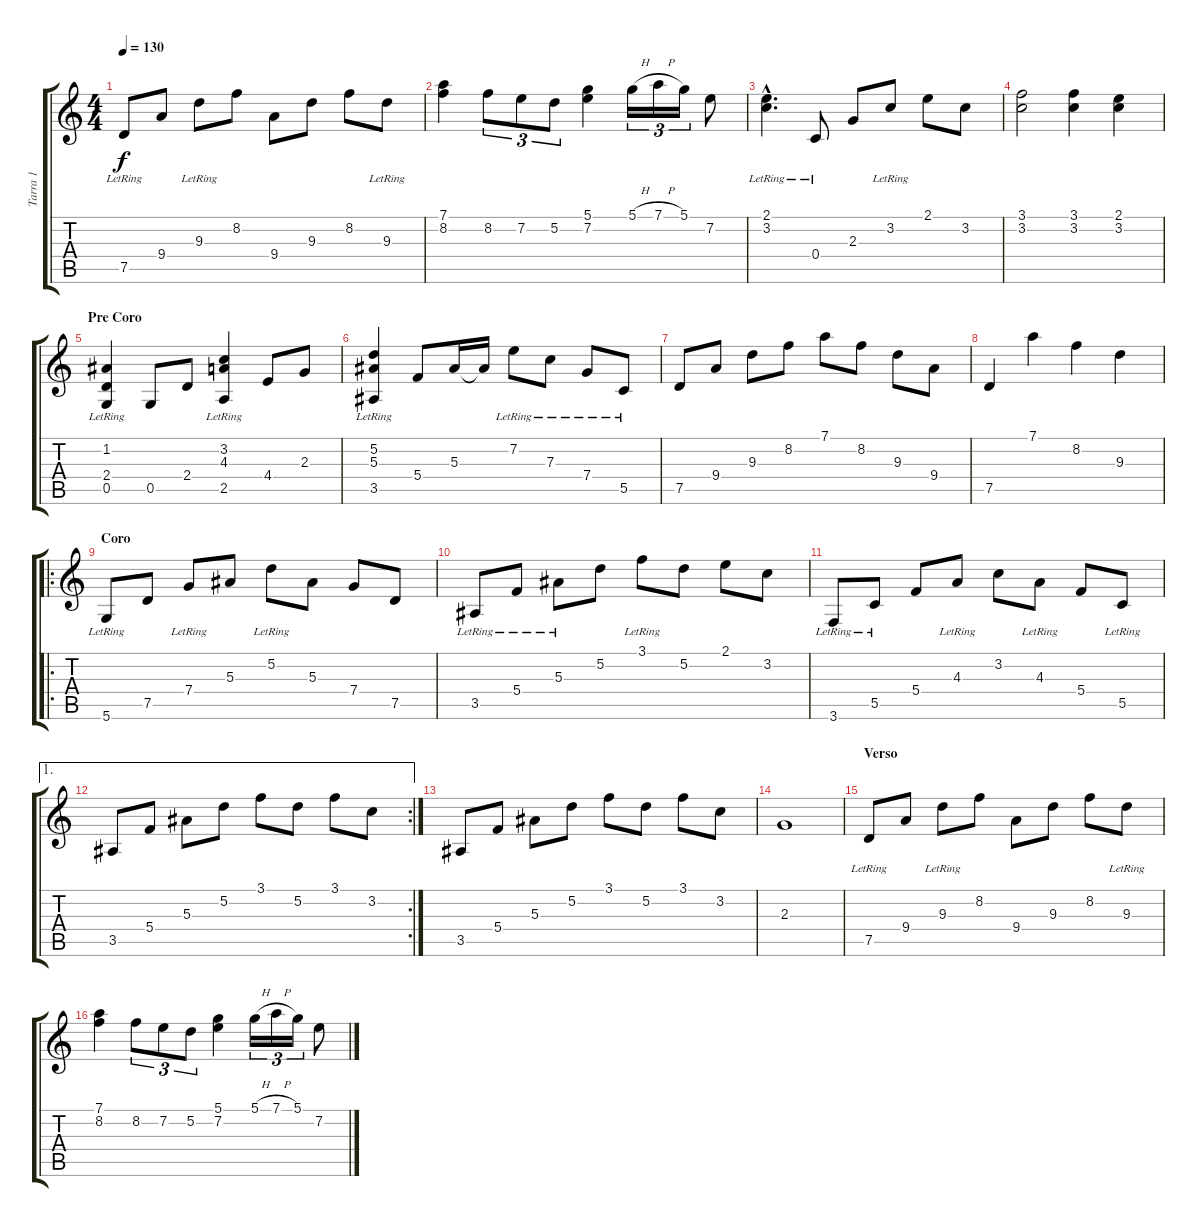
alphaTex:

\track ("Tarra 1" "Tarra 1") {instrument acousticguitarnylon}
\staff {score tabs}
\tuning (D4 A3 F3 C3 G2 D2) {hide}
\ts (4 4)
\tempo 130
\clef g2
\ks c
7.5{lr}.8{dy f} 9.4.8 9.3{lr}.8 8.2.8 9.4.8 9.3.8 8.2.8 9.3{lr}.8 |
(7.1 8.2).4 8.2.8{tu (3 2)} 7.2.8{tu (3 2)} 5.2.8{tu (3 2)} (5.1 7.2).4 5.1{h}.16{tu (3 2)} 7.1{h}.16{tu (3 2)} 5.1.16{tu (3 2)} 7.2.8 |
(2.1{hac lr} 3.2{hac lr}).4{d} 0.4{lr}.8 2.3.8 3.2{lr}.8 2.1.8 3.2.8 |
(3.1 3.2).2 (3.1 3.2).4 (2.1 3.2).4 |
\section ("" "Pre Coro")
(1.2{lr} 2.4{lr} 0.5{lr}).4 0.5.8 2.4.8 (3.2 4.3 2.5{lr}).4 4.4.8 2.3.8 |
(5.2{lr} 5.3{lr} 3.5{lr}).4 5.4.8 5.3.16 5.3{t}.16 7.2{lr}.8 7.3{lr}.8 7.4{lr}.8 5.5{lr}.8 |
7.5.8 9.4.8 9.3.8 8.2.8 7.1.8 8.2.8 9.3.8 9.4.8 |
7.5.4 7.1.4 8.2.4 9.3.4 |
\ro
\section ("" "Coro")
5.6{lr}.8 7.5.8 7.4{lr}.8 5.3.8 5.2{lr}.8 5.3.8 7.4.8 7.5.8 |
3.5{lr}.8 5.4{lr}.8 5.3{lr}.8 5.2.8 3.1{lr}.8 5.2.8 2.1.8 3.2.8 |
3.6{lr}.8 5.5{lr}.8 5.4.8 4.3{lr}.8 3.2.8 4.3{lr}.8 5.4.8 5.5{lr}.8 |
\ae 1
\rc 2
3.5.8 5.4.8 5.3.8 5.2.8 3.1.8 5.2.8 3.1.8 3.2.8 |
3.5.8 5.4.8 5.3.8 5.2.8 3.1.8 5.2.8 3.1.8 3.2.8 |
2.3.1 |
\section ("" "Verso")
7.5{lr}.8 9.4.8 9.3{lr}.8 8.2.8 9.4.8 9.3.8 8.2.8 9.3{lr}.8 |
(7.1 8.2).4 8.2.8{tu (3 2)} 7.2.8{tu (3 2)} 5.2.8{tu (3 2)} (5.1 7.2).4 5.1{h}.16{tu (3 2)} 7.1{h}.16{tu (3 2)} 5.1.16{tu (3 2)} 7.2.8
